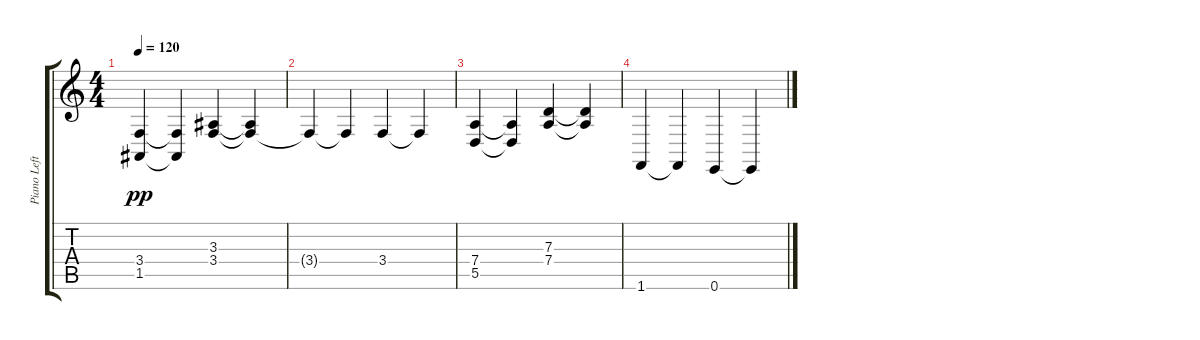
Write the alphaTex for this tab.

\track ("Piano Left Hand" "Piano Left") {instrument acousticgrandpiano}
\staff {score tabs}
\tuning (E4 B3 G3 D3 A2 E2) {hide}
\ts (4 4)
\tempo 120
\clef g2
\ks c
(3.4 1.5).4{dy pp} (3.4{t} 1.5{t}).4 (3.3 3.4).4 (3.3{t} 3.4{t}).4 |
3.4{t}.4 3.4{t}.4 3.4.4 3.4{t}.4 |
(7.4 5.5).4 (7.4{t} 5.5{t}).4 (7.3 7.4).4 (7.3{t} 7.4{t}).4 |
1.6.4 1.6{t}.4 0.6.4 0.6{t}.4
